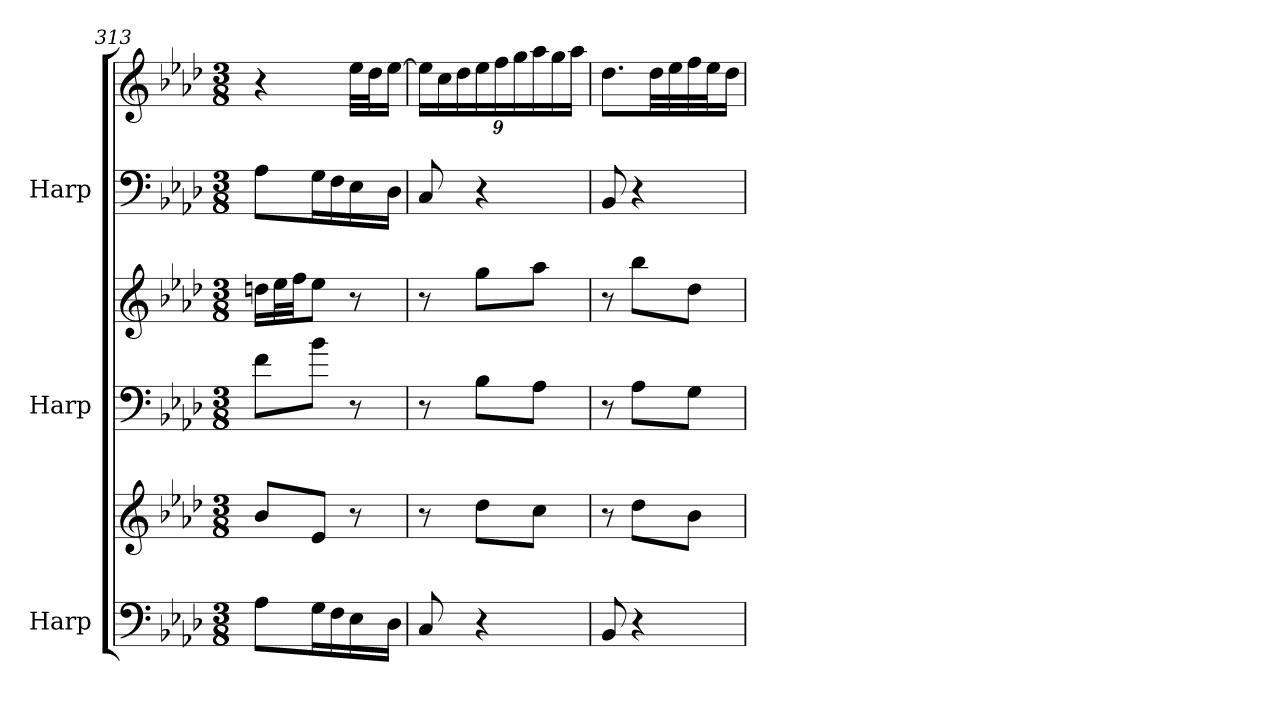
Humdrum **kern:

**kern	**kern	**kern	**kern	**kern	**kern
*part3	*part3	*part2	*part2	*part1	*part1
*staff6	*staff5	*staff4	*staff3	*staff2	*staff1
*I"Harp	*	*I"Harp	*	*I"Harp	*
*I'Hp	*	*I'Hp	*	*I'Hp	*
*clefF4	*clefG2	*clefF4	*clefG2	*clefF4	*clefG2
*k[b-e-a-d-]	*k[b-e-a-d-]	*k[b-e-a-d-]	*k[b-e-a-d-]	*k[b-e-a-d-]	*k[b-e-a-d-]
*M3/8	*M3/8	*M3/8	*M3/8	*M3/8	*M3/8
=313	=313	=313	=313	=313	=313
8A-\L	8b-/L	8f\L	16ddn\LL	8A-\L	4r
.	.	.	32ee-\L	.	.
.	.	.	32ff\JJ	.	.
16G\L	8e-/J	8b-\J	8ee-\J	16G\L	.
16F\	.	.	.	16F\	.
16E-\	8r	8r	8r	16E-\	32ee-\LLL
.	.	.	.	.	32dd-\J
16D-\JJ	.	.	.	16D-\JJ	[16ee-\JJ
=314	=314	=314	=314	=314	=314
*	*	*	*	*	*Xbrackettup
8C/	8r	8r	8r	8C/	24ee-\LL]
.	.	.	.	.	24cc\
.	.	.	.	.	24dd-\
4r	8dd-\L	8B-\L	8gg\L	4r	24ee-\
.	.	.	.	.	24ff\
.	.	.	.	.	24gg\
.	8cc\J	8A-\J	8aa-\J	.	24aa-\
.	.	.	.	.	24gg\
.	.	.	.	.	24aa-\JJ
=315	=315	=315	=315	=315	=315
8BB-/	8r	8r	8r	8BB-/	8.dd-\L
4r	8dd-\L	8A-\L	8bb-\L	4r	.
.	.	.	.	.	32dd-\LL
.	.	.	.	.	32ee-\
.	8b-\J	8G\J	8dd-\J	.	32ff\
.	.	.	.	.	32ee-\J
.	.	.	.	.	16dd-\JJ
=	=	=	=	=	=
*-	*-	*-	*-	*-	*-
